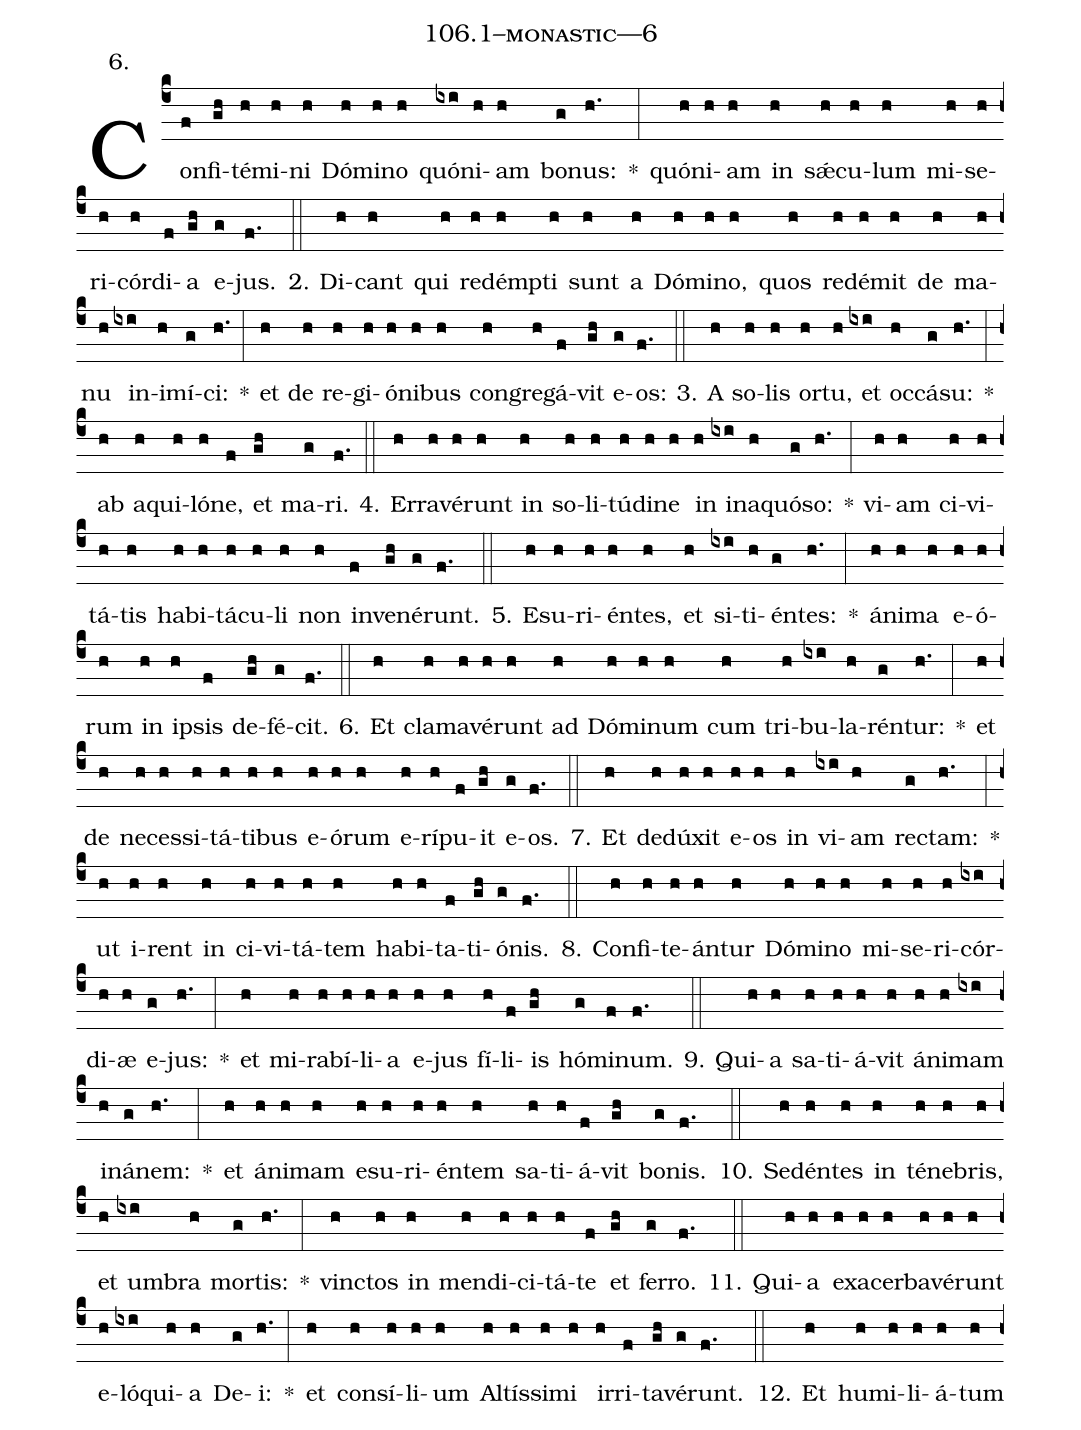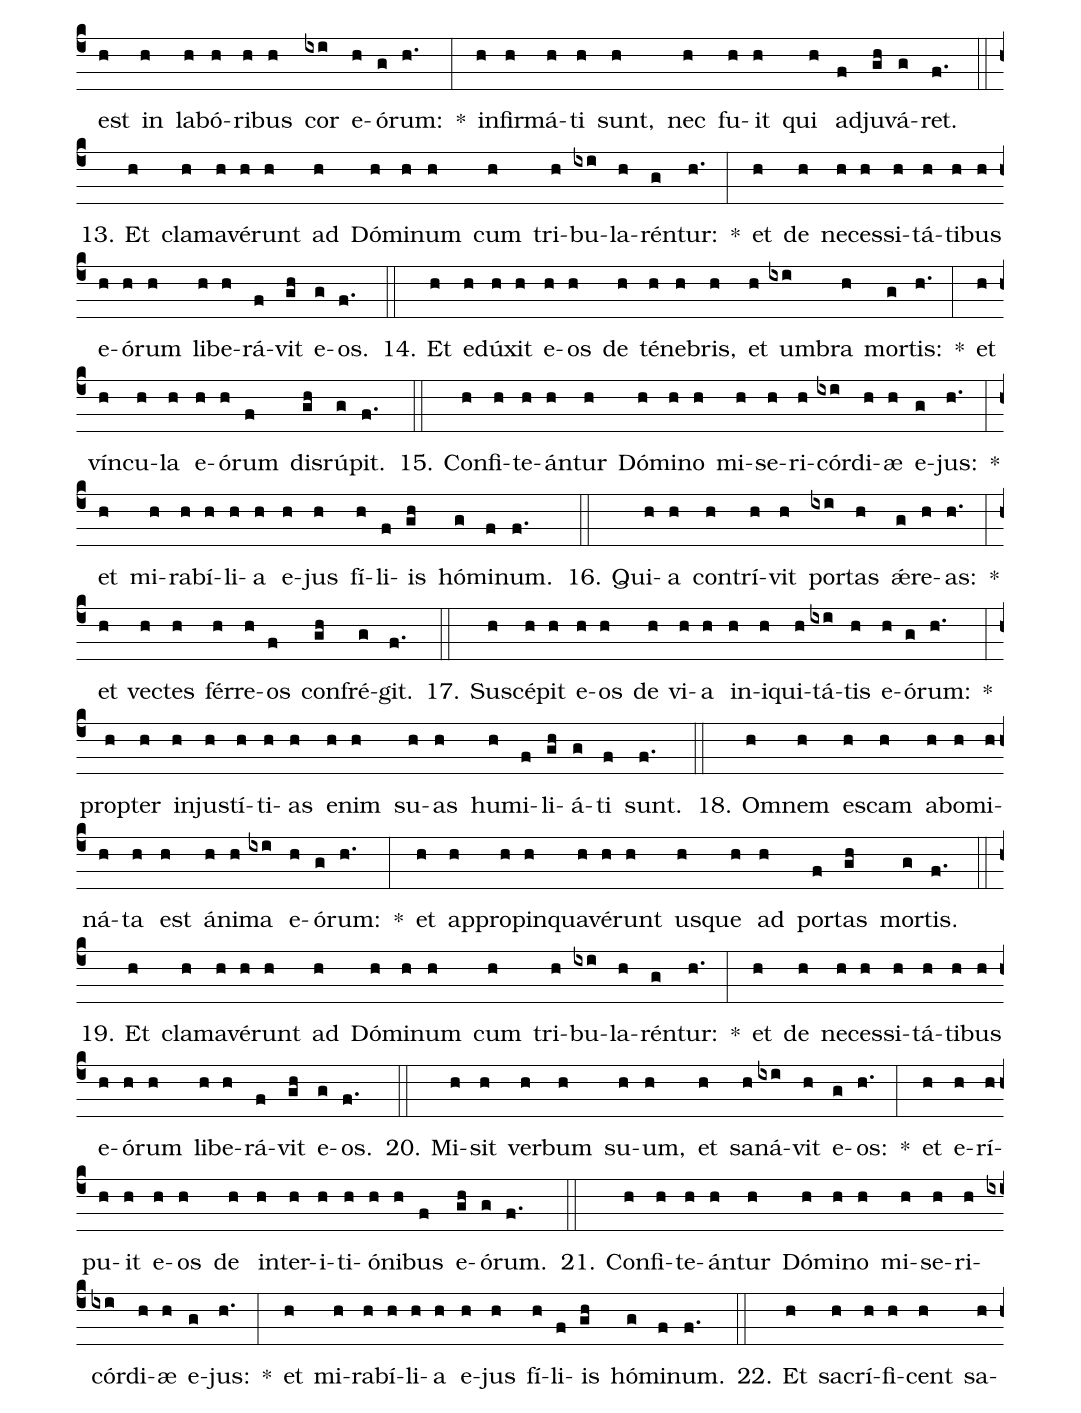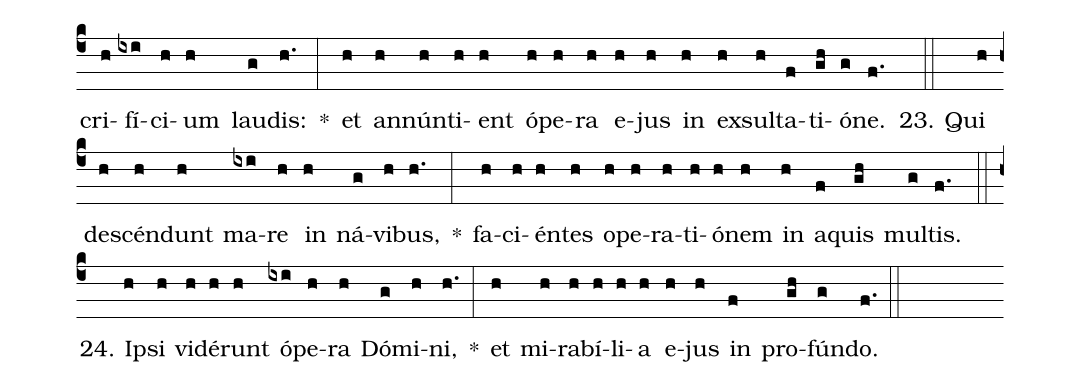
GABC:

name: 106.1--monastic---6;
annotation: 6.;
%%
(c4)Con(f)fi(gh)té(h)mi(h)ni(h) Dó(h)mi(h)no(h) quón(ixi)i(h)am(h) bo(g)nus:(h.) *(:) quón(h)i(h)am(h) in(h) sǽ(h)cu(h)lum(h) mi(h)se(h)ri(h)cór(h)di(f)a(gh) e(g)jus.(f.) (::)
2. Di(h)cant(h) qui(h) red(h)émp(h)ti(h) sunt(h) a(h) Dó(h)mi(h)no,(h) quos(h) red(h)é(h)mit(h) de(h) ma(h)nu(h) in(ixi)i(h)mí(g)ci:(h.) *(:) et(h) de(h) re(h)gi(h)ó(h)ni(h)bus(h) con(h)gre(h)gá(f)vit(gh) e(g)os:(f.) (::)
3. A(h) so(h)lis(h) or(h)tu,(h) et(ixi) oc(h)cá(g)su:(h.) *(:) ab(h) a(h)qui(h)ló(h)ne,(f) et(gh) ma(g)ri.(f.) (::)
4. Er(h)ra(h)vé(h)runt(h) in(h) so(h)li(h)tú(h)di(h)ne(h) in(h) in(ixi)a(h)quó(g)so:(h.) *(:) vi(h)am(h) ci(h)vi(h)tá(h)tis(h) ha(h)bi(h)tá(h)cu(h)li(h) non(h) in(f)ve(gh)né(g)runt.(f.) (::)
5. E(h)su(h)ri(h)én(h)tes,(h) et(h) si(ixi)ti(h)én(g)tes:(h.) *(:) á(h)ni(h)ma(h) e(h)ó(h)rum(h) in(h) ip(h)sis(f) de(gh)fé(g)cit.(f.) (::)
6. Et(h) cla(h)ma(h)vé(h)runt(h) ad(h) Dó(h)mi(h)num(h) cum(h) tri(h)bu(ixi)la(h)rén(g)tur:(h.) *(:) et(h) de(h) ne(h)ces(h)si(h)tá(h)ti(h)bus(h) e(h)ó(h)rum(h) e(h)rí(h)pu(f)it(gh) e(g)os.(f.) (::)
7. Et(h) de(h)dú(h)xit(h) e(h)os(h) in(h) vi(ixi)am(h) rec(g)tam:(h.) *(:) ut(h) i(h)rent(h) in(h) ci(h)vi(h)tá(h)tem(h) ha(h)bi(h)ta(f)ti(gh)ó(g)nis.(f.) (::)
8. Con(h)fi(h)te(h)án(h)tur(h) Dó(h)mi(h)no(h) mi(h)se(h)ri(h)cór(ixi)di(h)æ(h) e(g)jus:(h.) *(:) et(h) mi(h)ra(h)bí(h)li(h)a(h) e(h)jus(h) fí(h)li(f)is(gh) hó(g)mi(f)num.(f.) (::)
9. Qui(h)a(h) sa(h)ti(h)á(h)vit(h) á(h)ni(h)mam(ixi) in(h)á(g)nem:(h.) *(:) et(h) á(h)ni(h)mam(h) e(h)su(h)ri(h)én(h)tem(h) sa(h)ti(h)á(f)vit(gh) bo(g)nis.(f.) (::)
10. Se(h)dén(h)tes(h) in(h) té(h)ne(h)bris,(h) et(h) um(ixi)bra(h) mor(g)tis:(h.) *(:) vinc(h)tos(h) in(h) men(h)di(h)ci(h)tá(h)te(f) et(gh) fer(g)ro.(f.) (::)
11. Qui(h)a(h) ex(h)a(h)cer(h)ba(h)vé(h)runt(h) e(h)ló(ixi)qui(h)a(h) De(g)i:(h.) *(:) et(h) con(h)sí(h)li(h)um(h) Al(h)tís(h)si(h)mi(h) ir(h)ri(f)ta(gh)vé(g)runt.(f.) (::)
12. Et(h) hu(h)mi(h)li(h)á(h)tum(h) est(h) in(h) la(h)bó(h)ri(h)bus(h) cor(ixi) e(h)ó(g)rum:(h.) *(:) in(h)fir(h)má(h)ti(h) sunt,(h) nec(h) fu(h)it(h) qui(h) ad(f)ju(gh)vá(g)ret.(f.) (::)
13. Et(h) cla(h)ma(h)vé(h)runt(h) ad(h) Dó(h)mi(h)num(h) cum(h) tri(h)bu(ixi)la(h)rén(g)tur:(h.) *(:) et(h) de(h) ne(h)ces(h)si(h)tá(h)ti(h)bus(h) e(h)ó(h)rum(h) li(h)be(h)rá(f)vit(gh) e(g)os.(f.) (::)
14. Et(h) e(h)dú(h)xit(h) e(h)os(h) de(h) té(h)ne(h)bris,(h) et(h) um(ixi)bra(h) mor(g)tis:(h.) *(:) et(h) vín(h)cu(h)la(h) e(h)ó(h)rum(f) dis(gh)rú(g)pit.(f.) (::)
15. Con(h)fi(h)te(h)án(h)tur(h) Dó(h)mi(h)no(h) mi(h)se(h)ri(h)cór(ixi)di(h)æ(h) e(g)jus:(h.) *(:) et(h) mi(h)ra(h)bí(h)li(h)a(h) e(h)jus(h) fí(h)li(f)is(gh) hó(g)mi(f)num.(f.) (::)
16. Qui(h)a(h) con(h)trí(h)vit(h) por(ixi)tas(h) ǽ(g)re(h)as:(h.) *(:) et(h) vec(h)tes(h) fér(h)re(h)os(f) con(gh)fré(g)git.(f.) (::)
17. Su(h)scé(h)pit(h) e(h)os(h) de(h) vi(h)a(h) in(h)i(h)qui(h)tá(ixi)tis(h) e(h)ó(g)rum:(h.) *(:) prop(h)ter(h) in(h)jus(h)tí(h)ti(h)as(h) e(h)nim(h) su(h)as(h) hu(h)mi(f)li(gh)á(g)ti(f) sunt.(f.) (::)
18. Om(h)nem(h) es(h)cam(h) ab(h)o(h)mi(h)ná(h)ta(h) est(h) á(h)ni(h)ma(ixi) e(h)ó(g)rum:(h.) *(:) et(h) ap(h)pro(h)pin(h)qua(h)vé(h)runt(h) us(h)que(h) ad(h) por(f)tas(gh) mor(g)tis.(f.) (::)
19. Et(h) cla(h)ma(h)vé(h)runt(h) ad(h) Dó(h)mi(h)num(h) cum(h) tri(h)bu(ixi)la(h)rén(g)tur:(h.) *(:) et(h) de(h) ne(h)ces(h)si(h)tá(h)ti(h)bus(h) e(h)ó(h)rum(h) li(h)be(h)rá(f)vit(gh) e(g)os.(f.) (::)
20. Mi(h)sit(h) ver(h)bum(h) su(h)um,(h) et(h) sa(h)ná(ixi)vit(h) e(g)os:(h.) *(:) et(h) e(h)rí(h)pu(h)it(h) e(h)os(h) de(h) in(h)ter(h)i(h)ti(h)ó(h)ni(h)bus(f) e(gh)ó(g)rum.(f.) (::)
21. Con(h)fi(h)te(h)án(h)tur(h) Dó(h)mi(h)no(h) mi(h)se(h)ri(h)cór(ixi)di(h)æ(h) e(g)jus:(h.) *(:) et(h) mi(h)ra(h)bí(h)li(h)a(h) e(h)jus(h) fí(h)li(f)is(gh) hó(g)mi(f)num.(f.) (::)
22. Et(h) sa(h)crí(h)fi(h)cent(h) sa(h)cri(h)fí(ixi)ci(h)um(h) lau(g)dis:(h.) *(:) et(h) an(h)nún(h)ti(h)ent(h) ó(h)pe(h)ra(h) e(h)jus(h) in(h) ex(h)sul(h)ta(f)ti(gh)ó(g)ne.(f.) (::)
23. Qui(h) de(h)scén(h)dunt(h) ma(ixi)re(h) in(h) ná(g)vi(h)bus,(h.) *(:) fa(h)ci(h)én(h)tes(h) o(h)pe(h)ra(h)ti(h)ó(h)nem(h) in(h) a(f)quis(gh) mul(g)tis.(f.) (::)
24. Ip(h)si(h) vi(h)dé(h)runt(h) ó(ixi)pe(h)ra(h) Dó(g)mi(h)ni,(h.) *(:) et(h) mi(h)ra(h)bí(h)li(h)a(h) e(h)jus(h) in(f) pro(gh)fún(g)do.(f.) (::)
